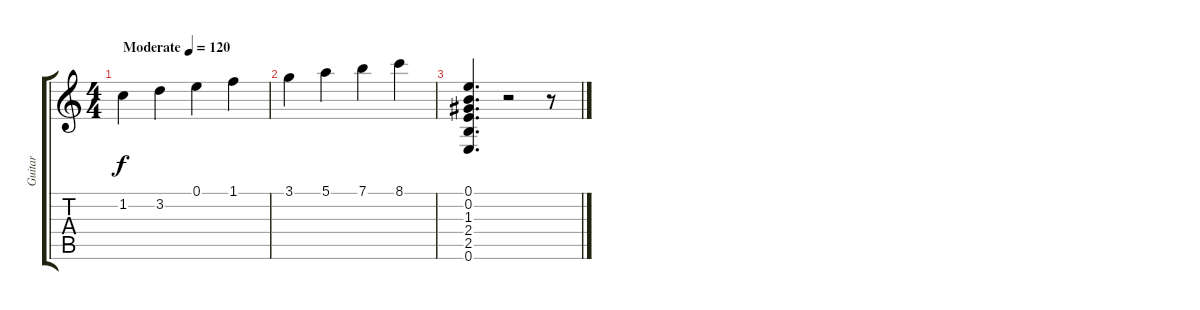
\track ("Guitar" "Guitar") {instrument acousticguitarsteel}
\staff {score tabs}
\tuning (E4 B3 G3 D3 A2 E2) {hide}
\ts (4 4)
\tempo (120 "Moderate")
\clef g2
\ks c
1.2.4{dy f instrument acousticguitarsteel} 3.2.4 0.1.4 1.1.4 |
3.1.4 5.1.4 7.1.4 8.1.4 |
(0.1 0.2 1.3 2.4 2.5 0.6).4{d} r.2 r.8
